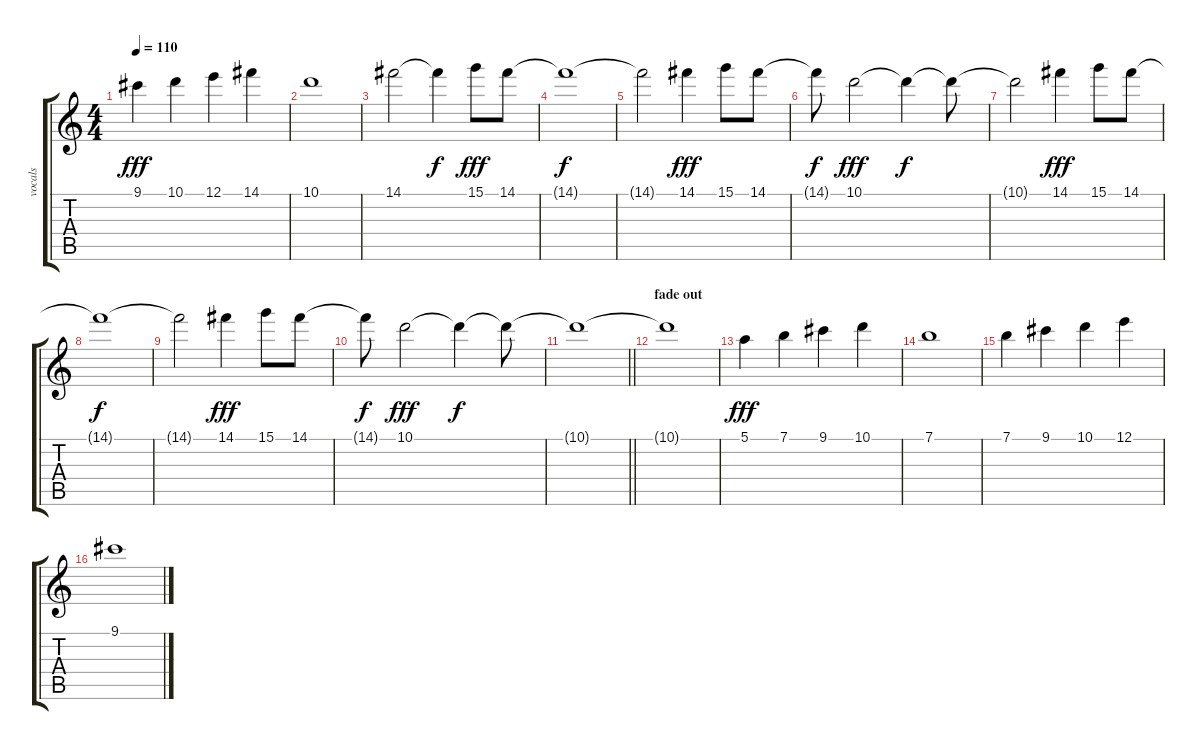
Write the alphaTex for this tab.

\track ("vocals" "vocals") {instrument electricguitarjazz}
\staff {score tabs}
\tuning (E4 B3 G3 D3 A2 E2) {hide}
\ts (4 4)
\tempo 110
\clef g2
\ks c
9.1.4{dy fff} 10.1.4 12.1.4 14.1.4 |
10.1.1 |
14.1.2 14.1{t}.4{dy f} 15.1.8{dy fff} 14.1.8 |
14.1{t}.1{dy f} |
14.1{t}.2 14.1.4{dy fff} 15.1.8 14.1.8 |
14.1{t}.8{dy f} 10.1.2{dy fff} 10.1{t}.4{dy f} 10.1{t}.8 |
10.1{t}.2 14.1.4{dy fff} 15.1.8 14.1.8 |
14.1{t}.1{dy f} |
14.1{t}.2 14.1.4{dy fff} 15.1.8 14.1.8 |
14.1{t}.8{dy f} 10.1.2{dy fff} 10.1{t}.4{dy f} 10.1{t}.8 |
\barLineRight lightlight
10.1{t}.1 |
\section ("" "fade out")
10.1{t}.1 |
5.1.4{dy fff} 7.1.4 9.1.4 10.1.4 |
7.1.1 |
7.1.4 9.1.4 10.1.4 12.1.4 |
9.1.1
